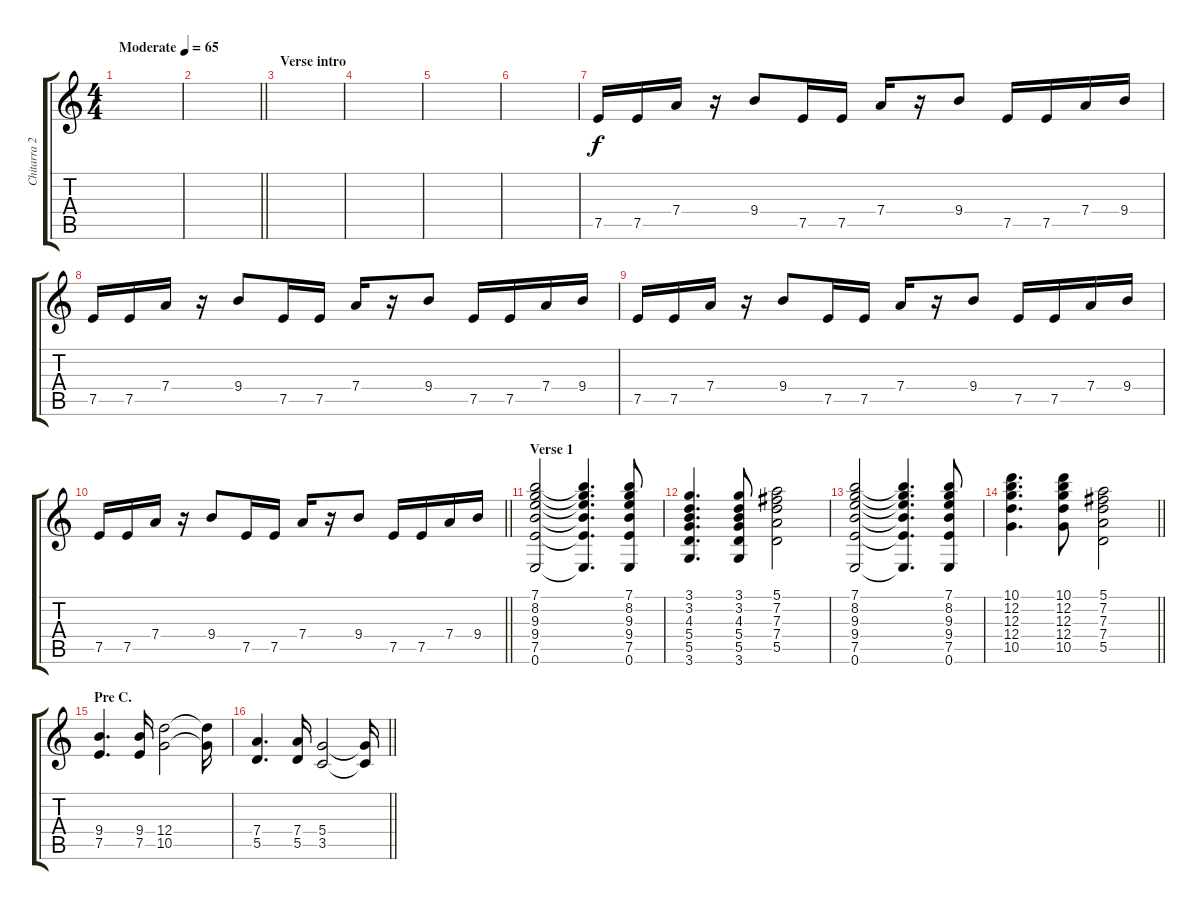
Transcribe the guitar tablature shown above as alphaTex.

\track ("Chitarra 2" "Chitarra 2") {instrument distortionguitar}
\staff {score tabs}
\tuning (E4 B3 G3 D3 A2 E2) {hide}
\ts (4 4)
\tempo (65 "Moderate")
\clef g2
\ks c
|
\barLineRight lightlight
|
\section ("" "Verse intro")
|
|
|
|
7.5.16 7.5.16 7.4.16 r.16 9.4.8 7.5.16 7.5.16 7.4.16 r.16 9.4.8 7.5.16 7.5.16 7.4.16 9.4.16 |
7.5.16 7.5.16 7.4.16 r.16 9.4.8 7.5.16 7.5.16 7.4.16 r.16 9.4.8 7.5.16 7.5.16 7.4.16 9.4.16 |
7.5.16 7.5.16 7.4.16 r.16 9.4.8 7.5.16 7.5.16 7.4.16 r.16 9.4.8 7.5.16 7.5.16 7.4.16 9.4.16 |
\barLineRight lightlight
7.5.16 7.5.16 7.4.16 r.16 9.4.8 7.5.16 7.5.16 7.4.16 r.16 9.4.8 7.5.16 7.5.16 7.4.16 9.4.16 |
\section ("" "Verse 1")
(7.1 8.2 9.3 9.4 7.5 0.6).2{volume 8 instrument electricguitarclean} (7.1{t} 8.2{t} 9.3{t} 9.4{t} 7.5{t} 0.6{t}).4{d} (7.1 8.2 9.3 9.4 7.5 0.6).8 |
(3.1 3.2 4.3 5.4 5.5 3.6).4{d} (3.1 3.2 4.3 5.4 5.5 3.6).8 (5.1 7.2 7.3 7.4 5.5).2 |
(7.1 8.2 9.3 9.4 7.5 0.6).2 (7.1{t} 8.2{t} 9.3{t} 9.4{t} 7.5{t} 0.6{t}).4{d} (7.1 8.2 9.3 9.4 7.5 0.6).8 |
\barLineRight lightlight
(10.1 12.2 12.3 12.4 10.5).4{d} (10.1 12.2 12.3 12.4 10.5).8 (5.1 7.2 7.3 7.4 5.5).2 |
\section ("" "Pre C.")
(9.4 7.5).4{d volume 13 instrument distortionguitar} (9.4 7.5).16 (12.4 10.5).2 (12.4{t} 10.5{t}).16 |
\barLineRight lightlight
(7.4 5.5).4{d} (7.4 5.5).16 (5.4 3.5).2 (5.4{t} 3.5{t}).16
